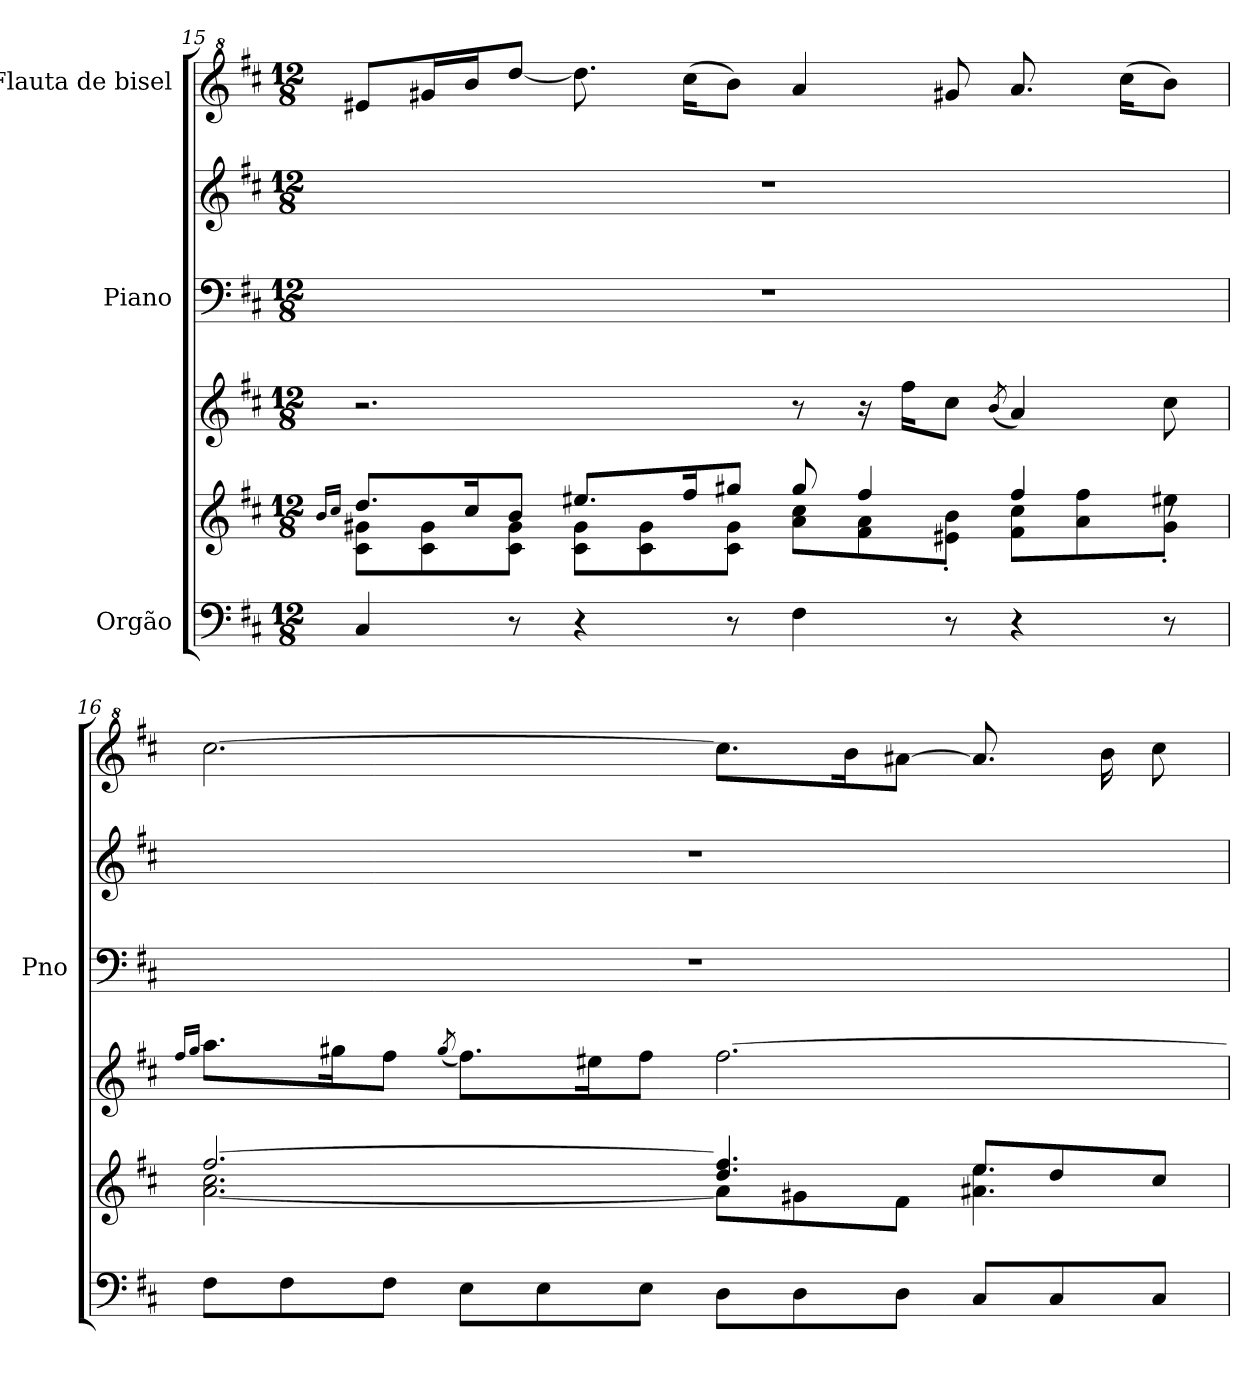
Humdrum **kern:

**kern	**kern	**kern	**kern	**kern	**kern
*part3	*part3	*part3	*part2	*part2	*part1
*staff6	*staff5	*staff4	*staff3	*staff2	*staff1
*I"Orgão	*	*	*I"Piano	*	*I"Flauta de bisel
*	*	*	*I'Pno	*	*
!!LO:PB:g=z
*clefF4	*clefG2	*clefG2	*clefF4	*clefG2	*clefG^2
*k[f#c#]	*k[f#c#]	*k[f#c#]	*k[f#c#]	*k[f#c#]	*k[f#c#]
*M12/8	*M12/8	*M12/8	*M12/8	*M12/8	*M12/8
=15	=15	=15	=15	=15	=15
.	16qb/LL	.	.	.	.
.	16qcc#/JJ	.	.	.	.
*	*^	*	*	*	*
4C#/	8.dd/L	8c#\ 8g#X\L	2.r	1.r	1.r	8ee#X/L
.	.	8c#\ 8g#\	.	.	.	16gg#X/L
.	16cc#/K	.	.	.	.	16bb/J
8r	8b/J	8c#\ 8g#\J	.	.	.	[8ddd/J
4r	8.ee#X/L	8c#\ 8g#\L	.	.	.	8.ddd\]
.	.	8c#\ 8g#\	.	.	.	.
.	16ff#/K	.	.	.	.	(>16ccc#\KL
8r	8gg#X/J	8c#\ 8g#\J	.	.	.	8bb\J)
4F#\	8gg#/	8a\ 8cc#\L	8r	.	.	4aa/
.	4ff#/	8f#\ 8a\	16r	.	.	.
.	.	.	16ff#\KL	.	.	.
8r	.	8e#X\' 8b\'J	8cc#\J	.	.	8gg#X/
.	.	.	(<8qb/	.	.	.
4r	4ff#/	8f#\ 8cc#\L	4a/)	.	.	8.aa/
.	.	8a\ 8ff#\	.	.	.	.
.	.	.	.	.	.	(>16ccc#\KL
8r	8rdd	8g#\' 8ee#X\'J	8cc#\	.	.	8bb\J)
=16	=16	=16	=16	=16	=16	=16
.	.	.	16qff#/LL	.	.	.
.	.	.	16qgg/JJ	.	.	.
8F#\L	[2.ff#/	[2.a\ 2.cc#\	8.aa\L	1.r	1.r	[2.ccc#\
8F#\	.	.	.	.	.	.
.	.	.	16gg#X\K	.	.	.
8F#\J	.	.	8ff#\J	.	.	.
.	.	.	(<8qgg#/	.	.	.
8E\L	.	.	8.ff#\L)	.	.	.
8E\	.	.	.	.	.	.
.	.	.	16ee#X\K	.	.	.
8E\J	.	.	8ff#\J	.	.	.
8D\L	4.dd/ 4.ff#/]	8a\L]	[2.ff#\	.	.	8.ccc#\L]
8D\	.	8g#X\	.	.	.	.
.	.	.	.	.	.	16bb\K
8D\J	.	8f#\J	.	.	.	[8aa#X\J
8C#/L	4.a#X\ 4.ee\	8ee/L	.	.	.	8.aa#/]
8C#/	.	8dd/	.	.	.	.
.	.	.	.	.	.	16bb\
8C#/J	.	8cc#/J	.	.	.	8ccc#\
*	*v	*v	*	*	*	*
=	=	=	=	=	=
*-	*-	*-	*-	*-	*-
